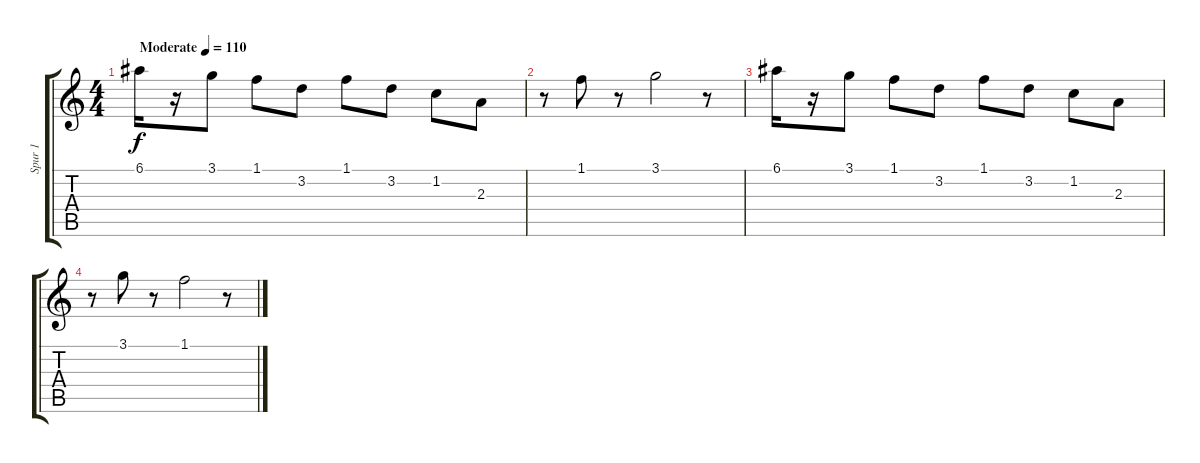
\track ("Spur 1" "Spur 1") {instrument acousticguitarsteel}
\staff {score tabs}
\tuning (E4 B3 G3 D3 A2 E2) {hide}
\ts (4 4)
\tempo (110 "Moderate")
\clef g2
\ks c
6.1.16{dy f instrument acousticguitarsteel} r.16 3.1.8 1.1.8 3.2.8 1.1.8 3.2.8 1.2.8 2.3.8 |
r.8 1.1.8 r.8 3.1.2 r.8 |
6.1.16 r.16 3.1.8 1.1.8 3.2.8 1.1.8 3.2.8 1.2.8 2.3.8 |
r.8 3.1.8 r.8 1.1.2 r.8
